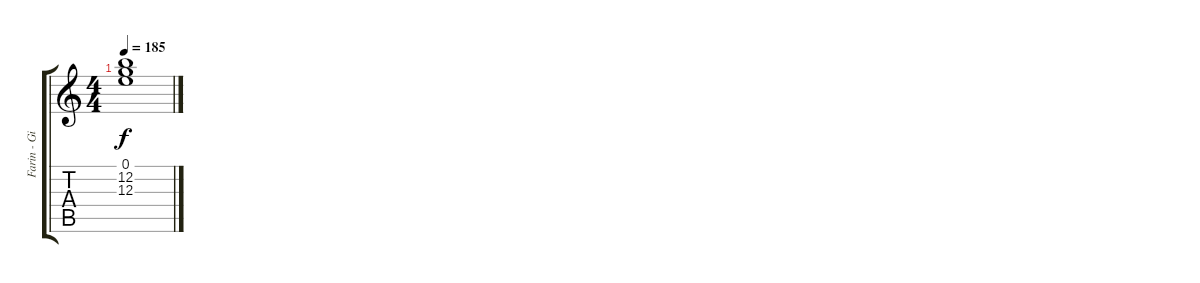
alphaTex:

\track ("Farin - Gitarre 2" "Farin - Gi") {instrument distortionguitar}
\staff {score tabs}
\tuning (E4 B3 G3 D3 A2 E2) {hide}
\ts (4 4)
\tempo 185
\clef g2
\ks c
(0.1{t} 12.2{t} 12.3{t}).1{dy f}
